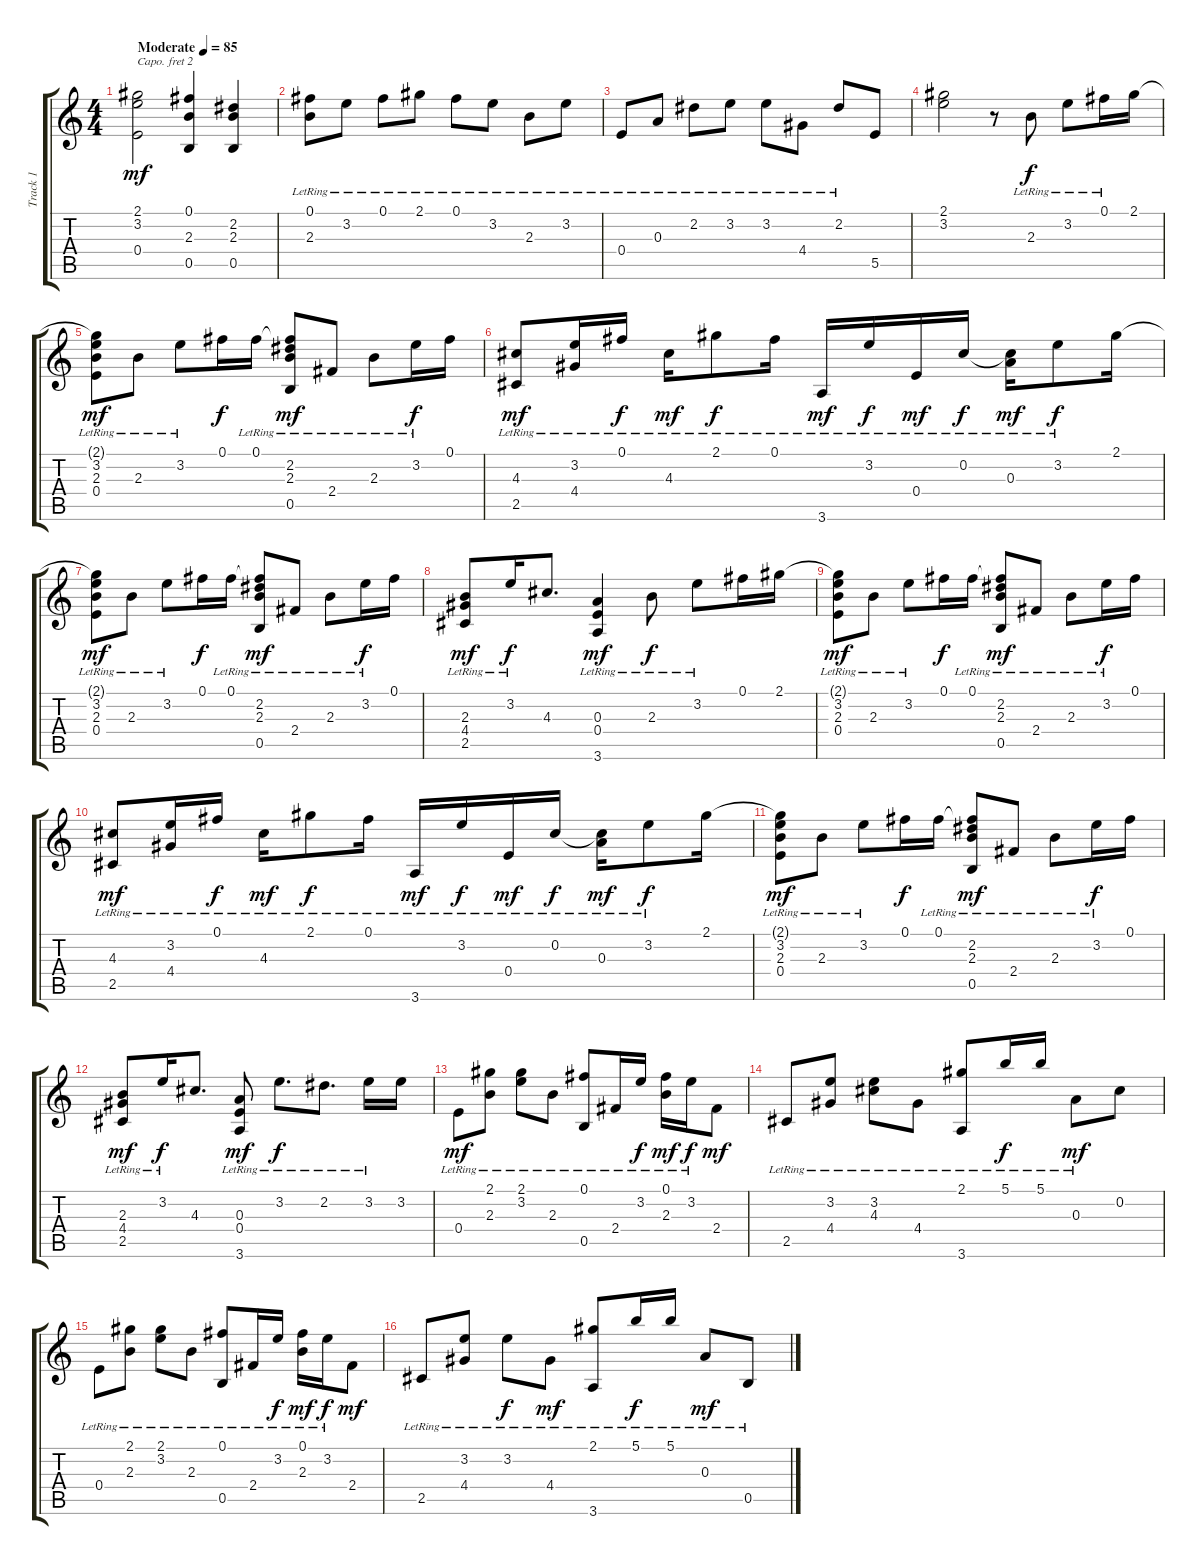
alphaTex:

\track ("Track 1" "Track 1") {instrument acousticguitarsteel}
\staff {score tabs}
\capo 2
\tuning (E4 B3 G3 D3 A2 E2) {hide}
\ts (4 4)
\tempo (85 "Moderate")
\clef g2
\ks c
(2.1 3.2 0.4).2{dy mf instrument acousticguitarsteel} (0.1 2.3 0.5).4 (2.2 2.3 0.5).4 |
(0.1{lr} 2.3{lr}).8 3.2{lr}.8 0.1{lr}.8 2.1{lr}.8 0.1{lr}.8 3.2{lr}.8 2.3{lr}.8 3.2{lr}.8 |
0.4{lr}.8 0.3{lr}.8 2.2{lr}.8 3.2{lr}.8 3.2{lr}.8 4.4{lr}.8 2.2{lr}.8 5.5.8 |
(2.1 3.2).2 r.8 2.3{lr}.8{dy f} 3.2{lr}.8 0.1{lr}.16 2.1.16 |
(2.1{t} 3.2{lr} 2.3{lr} 0.4{lr}).8{dy mf} 2.3{lr}.8 3.2{lr}.8 0.1.16{dy f} 0.1{lr}.16 (0.1{t} 2.2{lr} 2.3{lr} 0.5{lr}).8{dy mf} 2.4{lr}.8 2.3{lr}.8 3.2{lr}.16{dy f} 0.1.16 |
(4.3{lr} 2.5{lr}).8{dy mf} (3.2{lr} 4.4{lr}).16 0.1{lr}.16{dy f} 4.3{lr}.16{dy mf} 2.1{lr}.8{dy f} 0.1{lr}.16 3.6{lr}.16{dy mf} 3.2{lr}.16{dy f} 0.4{lr}.16{dy mf} 0.2{lr}.16{dy f} (0.2{t} 0.3{lr}).16{dy mf} 3.2{lr}.8{dy f} 2.1.16 |
(2.1{t} 3.2{lr} 2.3{lr} 0.4{lr}).8{dy mf} 2.3{lr}.8 3.2{lr}.8 0.1.16{dy f} 0.1{lr}.16 (0.1{t} 2.2{lr} 2.3{lr} 0.5{lr}).8{dy mf} 2.4{lr}.8 2.3{lr}.8 3.2{lr}.16{dy f} 0.1.16 |
(2.3{lr} 4.4{lr} 2.5{lr}).8{dy mf} 3.2{lr}.16{dy f} 4.3.8{d} (0.3{lr} 0.4{lr} 3.6{lr}).4{dy mf} 2.3{lr}.8{dy f} 3.2{lr}.8 0.1.16 2.1.16 |
(2.1{t} 3.2{lr} 2.3{lr} 0.4{lr}).8{dy mf} 2.3{lr}.8 3.2{lr}.8 0.1.16{dy f} 0.1{lr}.16 (0.1{t} 2.2{lr} 2.3{lr} 0.5{lr}).8{dy mf} 2.4{lr}.8 2.3{lr}.8 3.2{lr}.16{dy f} 0.1.16 |
(4.3{lr} 2.5{lr}).8{dy mf} (3.2{lr} 4.4{lr}).16 0.1{lr}.16{dy f} 4.3{lr}.16{dy mf} 2.1{lr}.8{dy f} 0.1{lr}.16 3.6{lr}.16{dy mf} 3.2{lr}.16{dy f} 0.4{lr}.16{dy mf} 0.2{lr}.16{dy f} (0.2{t} 0.3{lr}).16{dy mf} 3.2{lr}.8{dy f} 2.1.16 |
(2.1{t} 3.2{lr} 2.3{lr} 0.4{lr}).8{dy mf} 2.3{lr}.8 3.2{lr}.8 0.1.16{dy f} 0.1{lr}.16 (0.1{t} 2.2{lr} 2.3{lr} 0.5{lr}).8{dy mf} 2.4{lr}.8 2.3{lr}.8 3.2{lr}.16{dy f} 0.1.16 |
(2.3{lr} 4.4{lr} 2.5{lr}).8{dy mf} 3.2{lr}.16{dy f} 4.3.8{d} (0.3{lr} 0.4{lr} 3.6{lr}).8{dy mf} 3.2{lr}.8{d dy f} 2.2{lr}.8{d} 3.2{lr}.16 3.2.16 |
0.4{lr}.8{dy mf} (2.1{lr} 2.3{lr}).8 (2.1{lr} 3.2{lr}).8 2.3{lr}.8 (0.1{lr} 0.5{lr}).8 2.4{lr}.16 3.2{lr}.16{dy f} (0.1{lr} 2.3).16{dy mf} 3.2{lr}.16{dy f} 2.4.8{dy mf} |
2.5{lr}.8 (3.2{lr} 4.4{lr}).8 (3.2{lr} 4.3).8 4.4{lr}.8 (2.1{lr} 3.6{lr}).8 5.1{lr}.16{dy f} 5.1{lr}.16 0.3{lr}.8{dy mf} 0.2.8 |
0.4{lr}.8 (2.1{lr} 2.3{lr}).8 (2.1{lr} 3.2{lr}).8 2.3{lr}.8 (0.1{lr} 0.5{lr}).8 2.4{lr}.16 3.2{lr}.16{dy f} (0.1{lr} 2.3).16{dy mf} 3.2{lr}.16{dy f} 2.4.8{dy mf} |
2.5{lr}.8 (3.2{lr} 4.4{lr}).8 3.2{lr}.8{dy f} 4.4{lr}.8{dy mf} (2.1{lr} 3.6{lr}).8 5.1{lr}.16{dy f} 5.1{lr}.16 0.3{lr}.8{dy mf} 0.5{lr}.8
